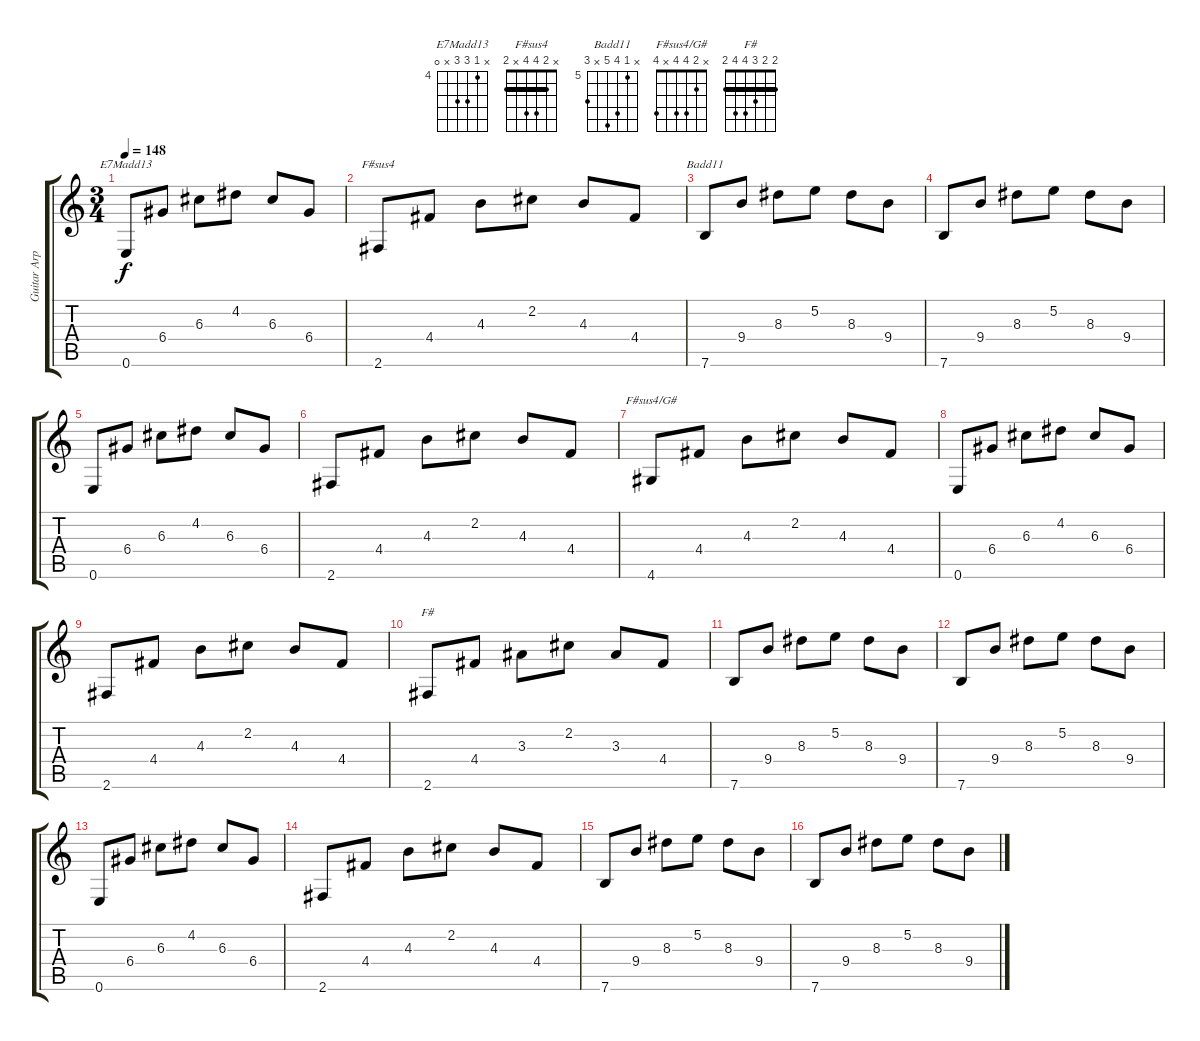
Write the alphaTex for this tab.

\track ("Guitar Arpeggios" "Guitar Arp") {instrument electricguitarmuted}
\staff {score tabs}
\tuning (E4 B3 G3 D3 A2 E2) {hide}
\chord ("E7Madd13" x 4 6 6 x 0) {firstfret 4}
\chord ("F#sus4" x 2 4 4 x 2) {barre 2}
\chord ("Badd11" x 5 8 9 x 7) {firstfret 5}
\chord ("F#sus4/G#" x 2 4 4 x 4)
\chord ("F#" 2 2 3 4 4 2) {barre 2}
\ts (3 4)
\tempo 148
\clef g2
\ks c
0.6.8{ch "E7Madd13" dy f} 6.4.8 6.3.8 4.2.8 6.3.8 6.4.8 |
2.6.8{ch "F#sus4"} 4.4.8 4.3.8 2.2.8 4.3.8 4.4.8 |
7.6.8{ch "Badd11"} 9.4.8 8.3.8 5.2.8 8.3.8 9.4.8 |
7.6.8 9.4.8 8.3.8 5.2.8 8.3.8 9.4.8 |
0.6.8 6.4.8 6.3.8 4.2.8 6.3.8 6.4.8 |
2.6.8 4.4.8 4.3.8 2.2.8 4.3.8 4.4.8 |
4.6.8{ch "F#sus4/G#"} 4.4.8 4.3.8 2.2.8 4.3.8 4.4.8 |
0.6.8 6.4.8 6.3.8 4.2.8 6.3.8 6.4.8 |
2.6.8 4.4.8 4.3.8 2.2.8 4.3.8 4.4.8 |
2.6.8{ch "F#"} 4.4.8 3.3.8 2.2.8 3.3.8 4.4.8 |
7.6.8 9.4.8 8.3.8 5.2.8 8.3.8 9.4.8 |
7.6.8 9.4.8 8.3.8 5.2.8 8.3.8 9.4.8 |
0.6.8 6.4.8 6.3.8 4.2.8 6.3.8 6.4.8 |
2.6.8 4.4.8 4.3.8 2.2.8 4.3.8 4.4.8 |
7.6.8 9.4.8 8.3.8 5.2.8 8.3.8 9.4.8 |
7.6.8 9.4.8 8.3.8 5.2.8 8.3.8 9.4.8
